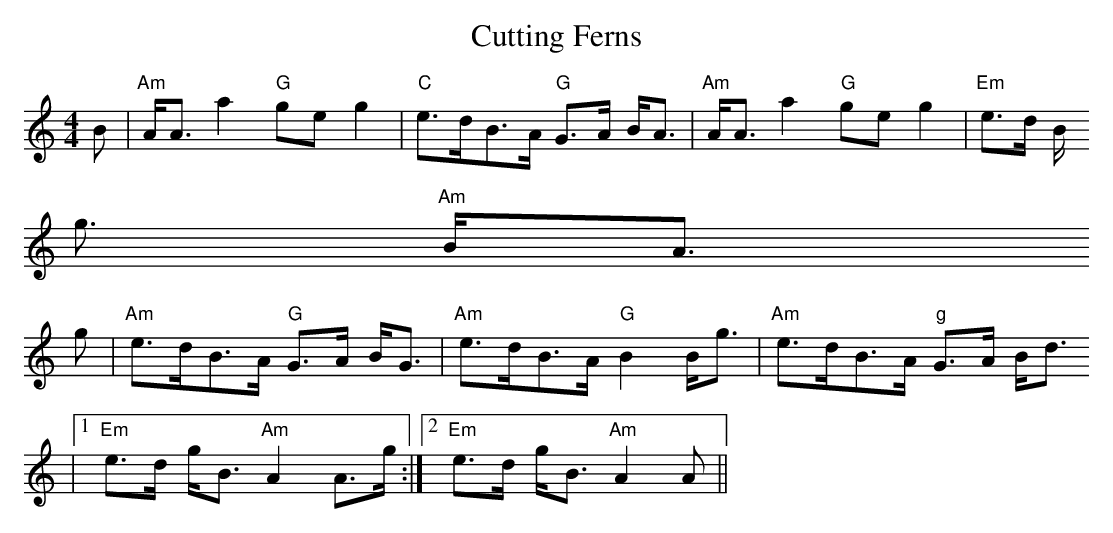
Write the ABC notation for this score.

X:1
T:Cutting Ferns
M:4/4
L:1/8
K:Am
B|"Am"A<A a2 "G"ge g2|"C"e>dB>A "G"G>A B<A|"Am"A<A a2 "G"ge g2|"Em"e>d B
<g "Am"B<A
g|"Am"e>dB>A "G"G>A B<G|"Am"e>dB>A "G"B2 B<g|"Am"e>dB>A "g"G>A B<d
|1"Em"e>d g<B "Am"A2 A>g:|2"Em"e>d g<B "Am"A2 A||
